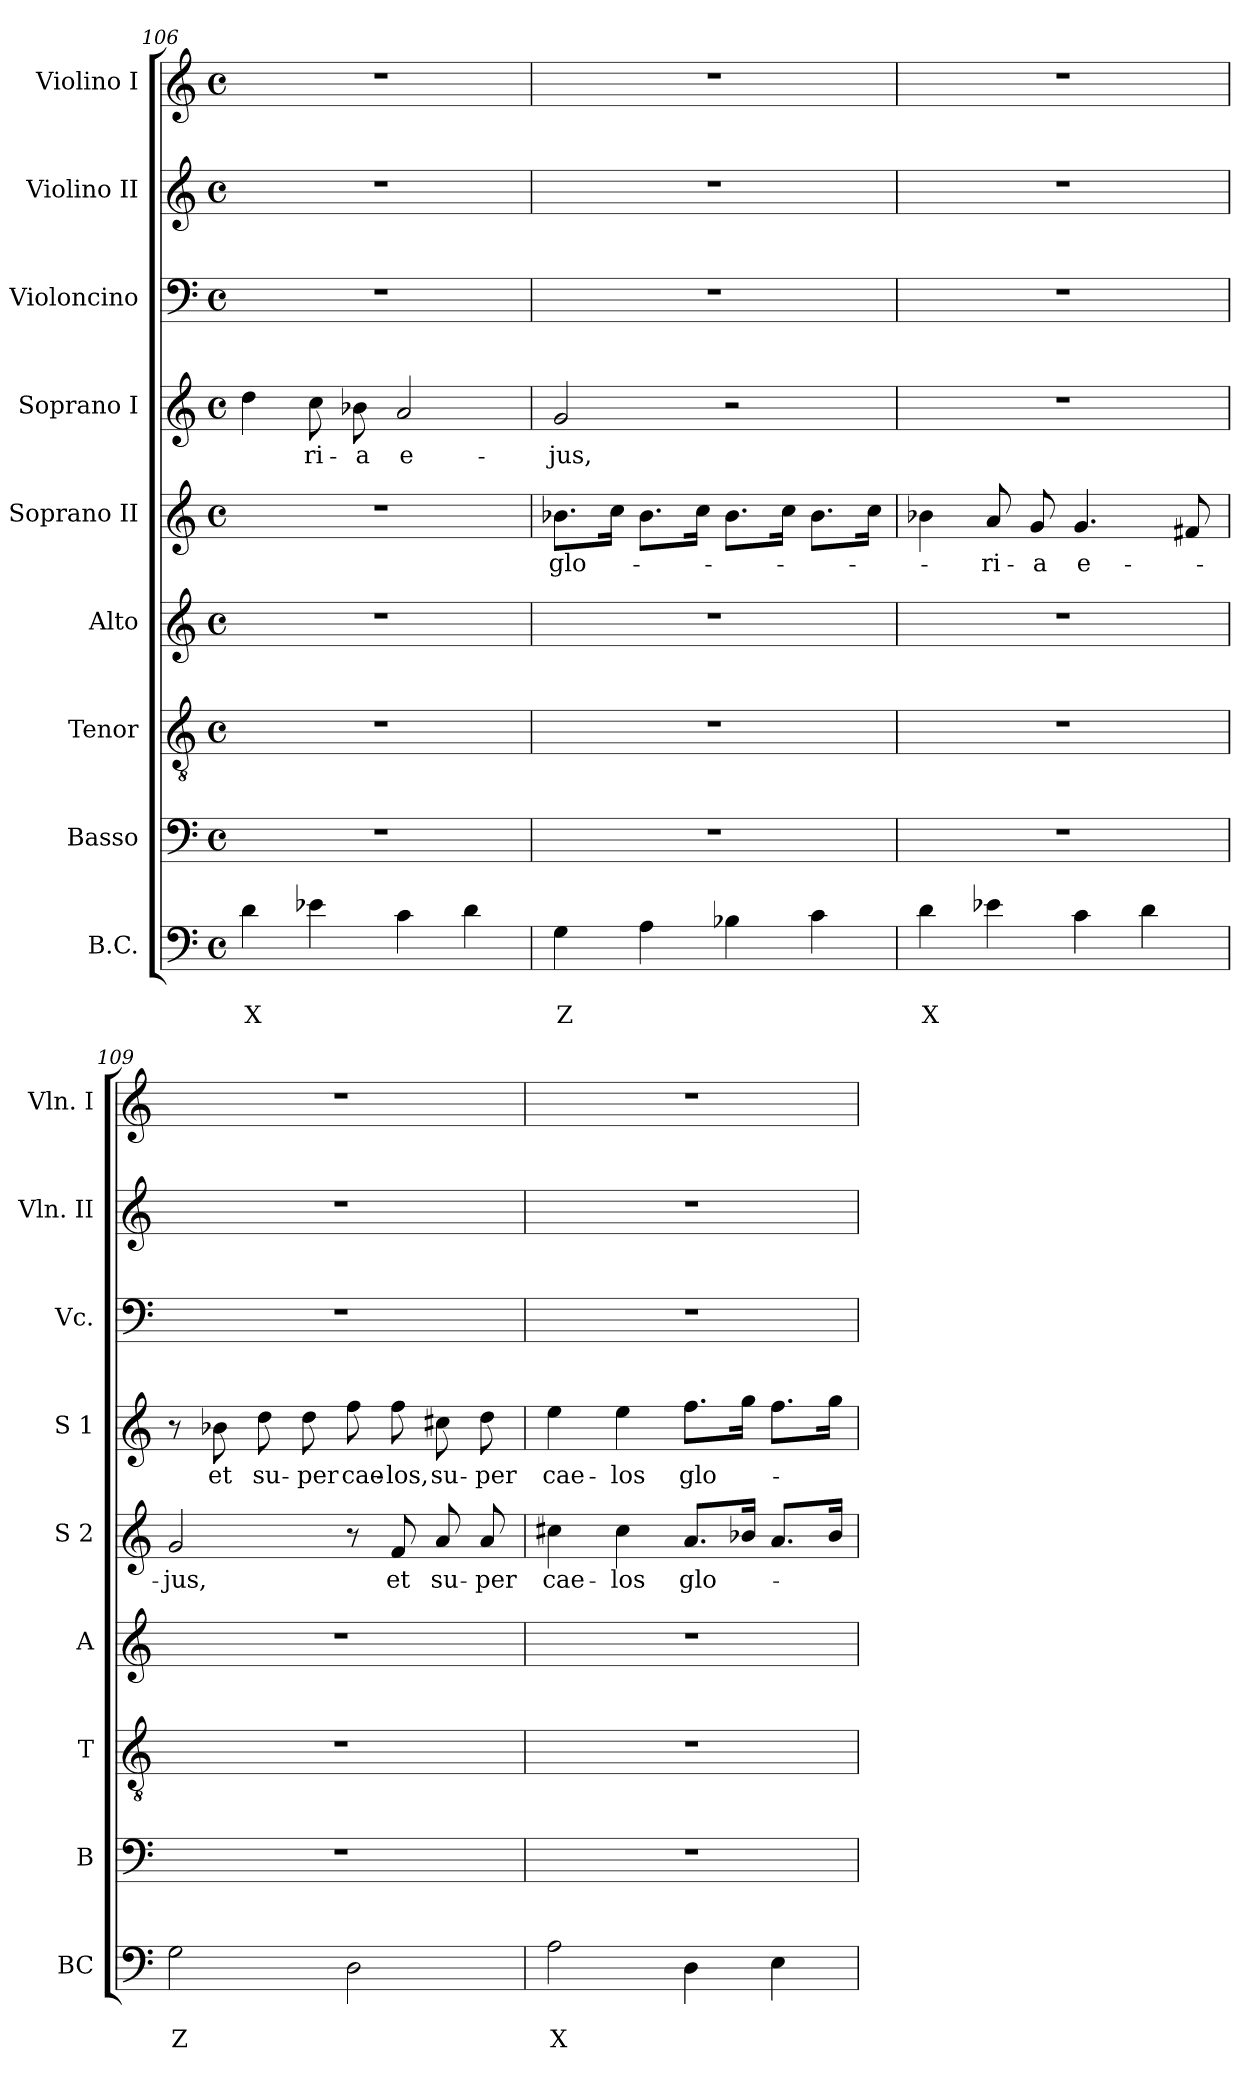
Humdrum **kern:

**kern	**text	**text	**kern	**kern	**kern	**kern	**text	**kern	**text	**kern	**kern	**kern
*part9	*part9	*part9	*part8	*part7	*part6	*part5	*part5	*part4	*part4	*part3	*part2	*part1
*staff9	*staff9	*staff9	*staff8	*staff7	*staff6	*staff5	*staff5	*staff4	*staff4	*staff3	*staff2	*staff1
*I"B.C.	*	*	*I"Basso	*I"Tenor	*I"Alto	*I"Soprano II	*	*I"Soprano I	*	*I"Violoncino	*I"Violino II	*I"Violino I
*I'BC	*	*	*I'B	*I'T	*I'A	*I'S 2	*	*I'S 1	*	*I'Vc.	*I'Vln. II	*I'Vln. I
*clefF4	*	*	*clefF4	*clefGv2	*clefG2	*clefG2	*	*clefG2	*	*clefF4	*clefG2	*clefG2
*k[]	*	*	*k[]	*k[]	*k[]	*k[]	*	*k[]	*	*k[]	*k[]	*k[]
*C:	*	*	*C:	*C:	*C:	*C:	*	*C:	*	*C:	*C:	*C:
*M4/4	*	*	*M4/4	*M4/4	*M4/4	*M4/4	*	*M4/4	*	*M4/4	*M4/4	*M4/4
*met(c)	*	*	*met(c)	*met(c)	*met(c)	*met(c)	*	*met(c)	*	*met(c)	*met(c)	*met(c)
=106	=106	=106	=106	=106	=106	=106	=106	=106	=106	=106	=106	=106
!	!	!LO:LY:b	!	!	!	!	!	!	!	!	!	!
4d\	.	X	1r	1r	1r	1r	.	4dd\	.	1r	1r	1r
!	!	!	!	!	!	!	!	!	!LO:LY:b	!	!	!
4e-X\	.	.	.	.	.	.	.	8cc\	-ri-	.	.	.
!	!	!	!	!	!	!	!	!	!LO:LY:b	!	!	!
.	.	.	.	.	.	.	.	8b-X\	-a	.	.	.
!	!	!	!	!	!	!	!	!	!LO:LY:b	!	!	!
4c\	.	.	.	.	.	.	.	2a/	e-	.	.	.
4d\	.	.	.	.	.	.	.	.	.	.	.	.
=107	=107	=107	=107	=107	=107	=107	=107	=107	=107	=107	=107	=107
!	!	!LO:LY:b	!	!	!	!	!LO:LY:b	!	!LO:LY:b	!	!	!
4G\	.	Z	1r	1r	1r	8.b-X\L	glo-	2g/	-jus,	1r	1r	1r
.	.	.	.	.	.	16cc\Jk	.	.	.	.	.	.
4A\	.	.	.	.	.	8.b-\L	.	.	.	.	.	.
.	.	.	.	.	.	16cc\Jk	.	.	.	.	.	.
4B-X\	.	.	.	.	.	8.b-\L	.	2r	.	.	.	.
.	.	.	.	.	.	16cc\Jk	.	.	.	.	.	.
4c\	.	.	.	.	.	8.b-\L	.	.	.	.	.	.
.	.	.	.	.	.	16cc\Jk	.	.	.	.	.	.
=108	=108	=108	=108	=108	=108	=108	=108	=108	=108	=108	=108	=108
!	!	!LO:LY:b	!	!	!	!	!	!	!	!	!	!
4d\	.	X	1r	1r	1r	4b-X\	.	1r	.	1r	1r	1r
!	!	!	!	!	!	!	!LO:LY:b	!	!	!	!	!
4e-X\	.	.	.	.	.	8a/	-ri-	.	.	.	.	.
!	!	!	!	!	!	!	!LO:LY:b	!	!	!	!	!
.	.	.	.	.	.	8g/	-a	.	.	.	.	.
!	!	!	!	!	!	!	!LO:LY:b	!	!	!	!	!
4c\	.	.	.	.	.	4.g/	e-	.	.	.	.	.
4d\	.	.	.	.	.	.	.	.	.	.	.	.
.	.	.	.	.	.	8f#X/	.	.	.	.	.	.
!!LO:LB:g=z
=109	=109	=109	=109	=109	=109	=109	=109	=109	=109	=109	=109	=109
!	!	!LO:LY:b	!	!	!	!	!LO:LY:b	!	!	!	!	!
2G\	.	Z	1r	1r	1r	2g/	-jus,	8r	.	1r	1r	1r
!	!	!	!	!	!	!	!	!	!LO:LY:b	!	!	!
.	.	.	.	.	.	.	.	8b-X\	et	.	.	.
!	!	!	!	!	!	!	!	!	!LO:LY:b	!	!	!
.	.	.	.	.	.	.	.	8dd\	su-	.	.	.
!	!	!	!	!	!	!	!	!	!LO:LY:b	!	!	!
.	.	.	.	.	.	.	.	8dd\	-per	.	.	.
!	!	!	!	!	!	!	!	!	!LO:LY:b	!	!	!
2D\	.	.	.	.	.	8r	.	8ff\	cae-	.	.	.
!	!	!	!	!	!	!	!LO:LY:b	!	!LO:LY:b	!	!	!
.	.	.	.	.	.	8f/	et	8ff\	-los,	.	.	.
!	!	!	!	!	!	!	!LO:LY:b	!	!LO:LY:b	!	!	!
.	.	.	.	.	.	8a/	su-	8cc#X\	su-	.	.	.
!	!	!	!	!	!	!	!LO:LY:b	!	!LO:LY:b	!	!	!
.	.	.	.	.	.	8a/	-per	8dd\	-per	.	.	.
=110	=110	=110	=110	=110	=110	=110	=110	=110	=110	=110	=110	=110
!	!	!LO:LY:b	!	!	!	!	!LO:LY:b	!	!LO:LY:b	!	!	!
2A\	.	X	1r	1r	1r	4cc#X\	cae-	4ee\	cae-	1r	1r	1r
!	!	!	!	!	!	!	!LO:LY:b	!	!LO:LY:b	!	!	!
.	.	.	.	.	.	4cc#\	-los	4ee\	-los	.	.	.
!	!	!	!	!	!	!	!LO:LY:b	!	!LO:LY:b	!	!	!
4D\	.	.	.	.	.	8.a/L	glo-	8.ff\L	glo-	.	.	.
.	.	.	.	.	.	16b-X/Jk	.	16gg\Jk	.	.	.	.
4E\	.	.	.	.	.	8.a/L	.	8.ff\L	.	.	.	.
.	.	.	.	.	.	16b-/Jk	.	16gg\Jk	.	.	.	.
=	=	=	=	=	=	=	=	=	=	=	=	=
*-	*-	*-	*-	*-	*-	*-	*-	*-	*-	*-	*-	*-
